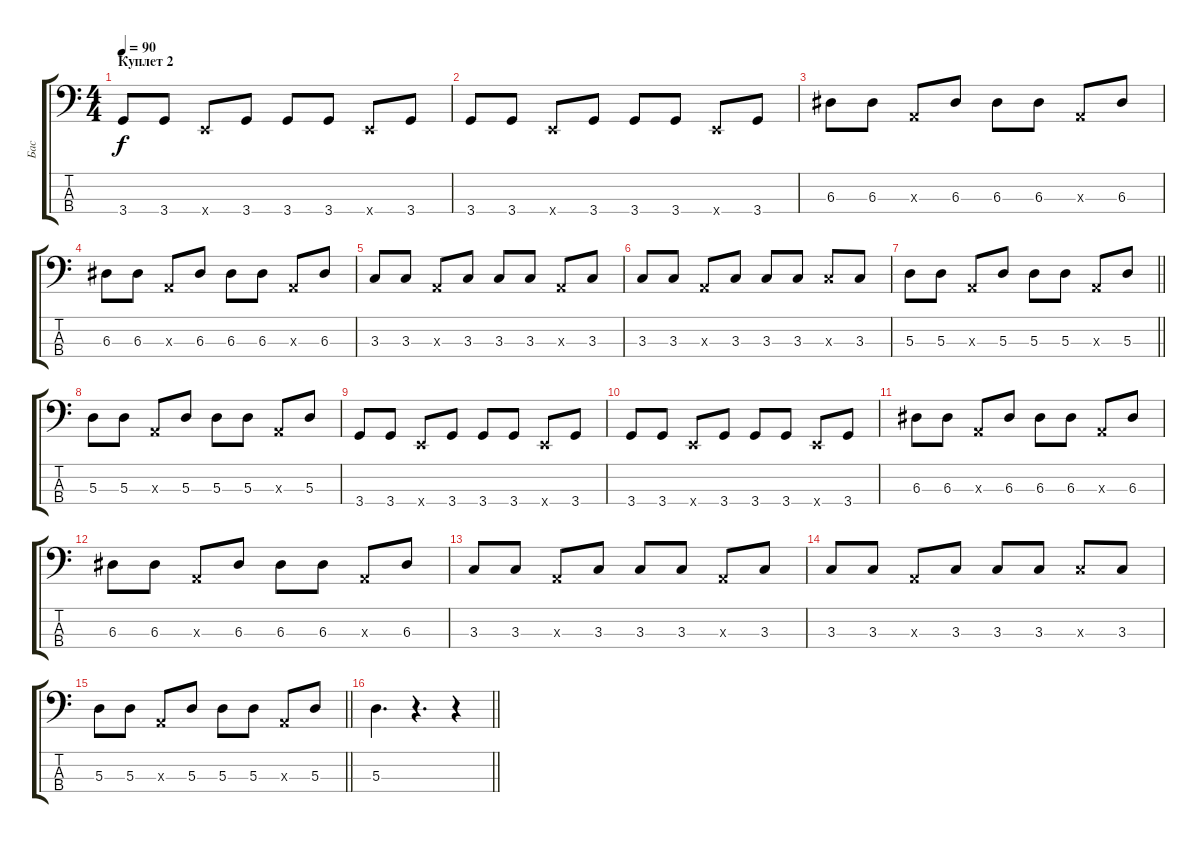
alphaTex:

\track ("Бас" "Бас") {instrument electricbassfinger}
\staff {score tabs}
\tuning (G2 D2 A1 E1) {hide}
\ts (4 4)
\section ("" "Куплет 2")
\tempo 90
\clef f4
\ks c
3.4.8{dy f} 3.4.8 0.4{x}.8 3.4.8 3.4.8 3.4.8 0.4{x}.8 3.4.8 |
3.4.8 3.4.8 0.4{x}.8 3.4.8 3.4.8 3.4.8 0.4{x}.8 3.4.8 |
6.3.8 6.3.8 0.3{x}.8 6.3.8 6.3.8 6.3.8 0.3{x}.8 6.3.8 |
6.3.8 6.3.8 0.3{x}.8 6.3.8 6.3.8 6.3.8 0.3{x}.8 6.3.8 |
3.3.8 3.3.8 0.3{x}.8 3.3.8 3.3.8 3.3.8 0.3{x}.8 3.3.8 |
3.3.8 3.3.8 0.3{x}.8 3.3.8 3.3.8 3.3.8 3.3{x}.8 3.3.8 |
\barLineRight lightlight
5.3.8 5.3.8 0.3{x}.8 5.3.8 5.3.8 5.3.8 0.3{x}.8 5.3.8 |
5.3.8 5.3.8 0.3{x}.8 5.3.8 5.3.8 5.3.8 0.3{x}.8 5.3.8 |
3.4.8 3.4.8 0.4{x}.8 3.4.8 3.4.8 3.4.8 0.4{x}.8 3.4.8 |
3.4.8 3.4.8 0.4{x}.8 3.4.8 3.4.8 3.4.8 0.4{x}.8 3.4.8 |
6.3.8 6.3.8 0.3{x}.8 6.3.8 6.3.8 6.3.8 0.3{x}.8 6.3.8 |
6.3.8 6.3.8 0.3{x}.8 6.3.8 6.3.8 6.3.8 0.3{x}.8 6.3.8 |
3.3.8 3.3.8 0.3{x}.8 3.3.8 3.3.8 3.3.8 0.3{x}.8 3.3.8 |
3.3.8 3.3.8 0.3{x}.8 3.3.8 3.3.8 3.3.8 3.3{x}.8 3.3.8 |
\barLineRight lightlight
5.3.8 5.3.8 0.3{x}.8 5.3.8 5.3.8 5.3.8 0.3{x}.8 5.3.8 |
\barLineRight lightlight
5.3.4{d} r.4{d} r.4
